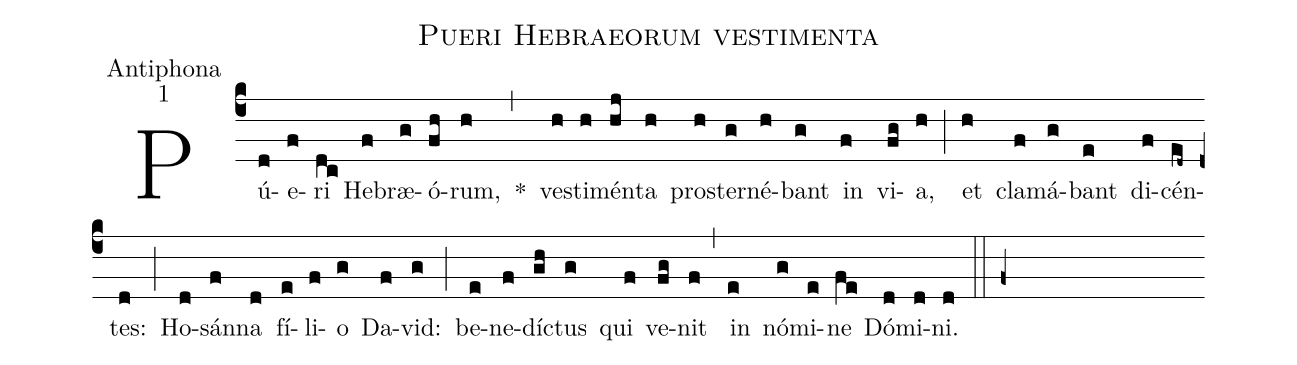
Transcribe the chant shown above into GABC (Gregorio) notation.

name:Pueri Hebraeorum vestimenta;
office-part:Antiphona;
mode:1;
%%
(c4) Pú(d)e(f)ri(dc) He(f)bræ(g)ó(fh)rum,(h) *(,) ves(h)ti(h)mén(hj)ta(h) pro(h)ster(g)né(h)bant(g) in(f) vi(fg)a,(h) (;) et(h) cla(f)má(g)bant(e) di(f)cén(ed~)tes:(d) (;) Ho(d)sán(f)na(d) fí(e)li(f)o(g) Da(f)vid:(g) (;) be(e)ne(f)díc(gh)tus(g) qui(f) ve(fg)nit(f) (,) in(e) nó(g)mi(e)ne(fe) Dó(d)mi(d)ni.(d) (::f+)
